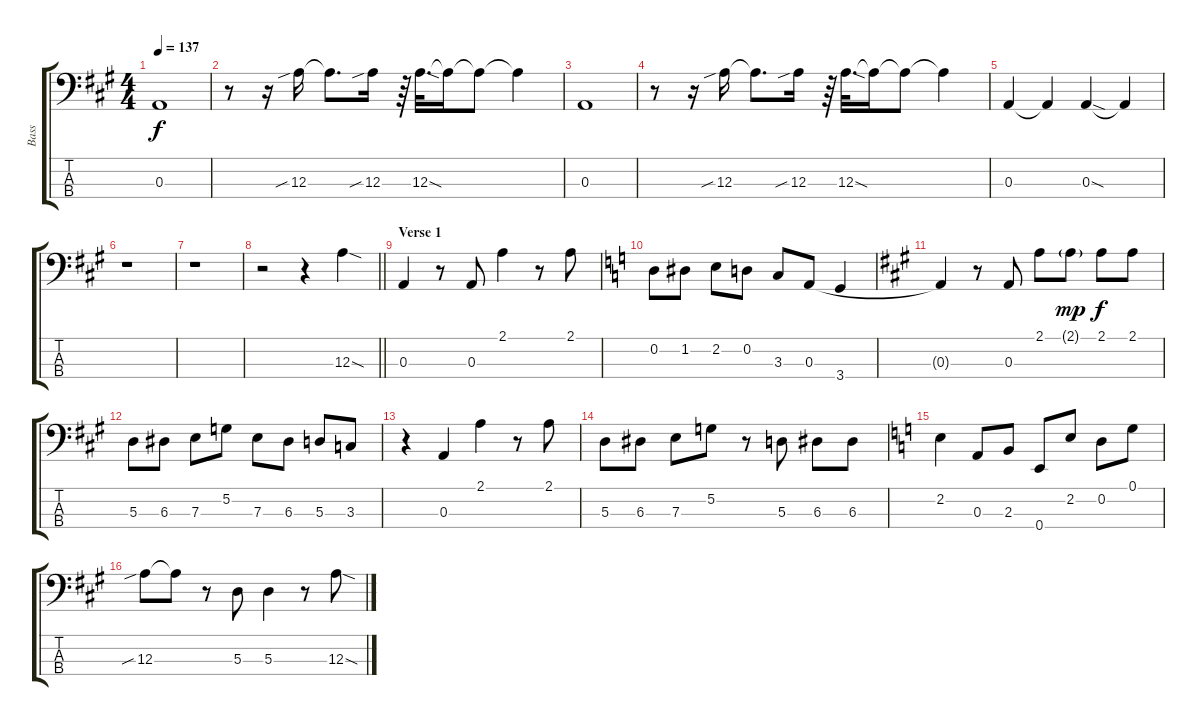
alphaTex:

\track ("Bass" "Bass") {instrument electricbassfinger}
\staff {score tabs}
\tuning (G2 D2 A1 E1) {hide}
\ts (4 4)
\tempo 137
\clef f4
\ks a
0.3.1{dy f} |
r.8 r.16 12.3{sib}.16 12.3{t}.8{d} 12.3{sib}.16 r.64 12.3{sod}.32{d} 12.3{t}.16 12.3{t}.8 12.3{t}.4 |
0.3.1 |
r.8 r.16 12.3{sib}.16 12.3{t}.8{d} 12.3{sib}.16 r.64 12.3{sod}.32{d} 12.3{t}.16 12.3{t}.8 12.3{t}.4 |
0.3.4 0.3{t}.4 0.3{sod}.4 0.3{t}.4 |
r.1 |
r.1 |
\barLineRight lightlight
r.2 r.4 12.3{sod}.4 |
\section ("" "Verse 1")
0.3.4 r.8 0.3.8 2.1.4 r.8 2.1.8 |
\ks c
0.2.8 1.2.8 2.2.8 0.2.8 3.3.8 0.3.8 3.4.4 |
\ks a
0.3{t}.4 r.8 0.3.8 2.1.8 2.1{g}.8{dy mp} 2.1.8{dy f} 2.1.8 |
5.3.8 6.3.8 7.3.8 5.2.8 7.3.8 6.3.8 5.3.8 3.3.8 |
r.4 0.3.4 2.1.4 r.8 2.1.8 |
5.3.8 6.3.8 7.3.8 5.2.8 r.8 5.3.8 6.3.8 6.3.8 |
\ks c
2.2.4 0.3.8 2.3.8 0.4.8 2.2.8 0.2.8 0.1.8 |
\ks a
12.3{sib}.8 12.3{t}.8 r.8 5.3.8 5.3.4 r.8 12.3{sod}.8
